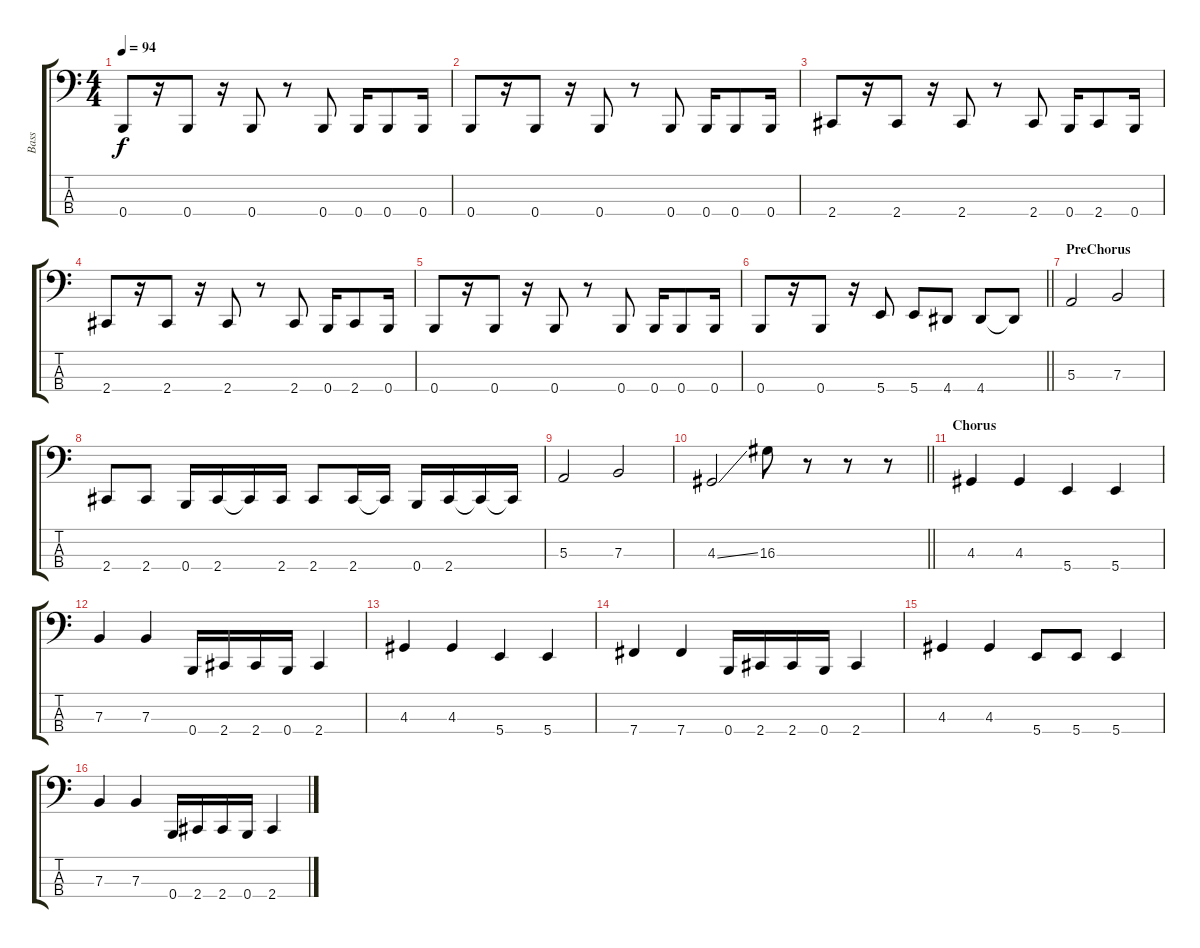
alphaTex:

\track ("Bass" "Bass") {instrument electricbasspick}
\staff {score tabs}
\tuning (D2 A1 E1 B0) {hide}
\ts (4 4)
\tempo 94
\clef f4
\ks c
0.4.8{dy f} r.16 0.4.8 r.16 0.4.8 r.8 0.4.8 0.4.16 0.4.8 0.4.16 |
0.4.8 r.16 0.4.8 r.16 0.4.8 r.8 0.4.8 0.4.16 0.4.8 0.4.16 |
2.4.8 r.16 2.4.8 r.16 2.4.8 r.8 2.4.8 0.4.16 2.4.8 0.4.16 |
2.4.8 r.16 2.4.8 r.16 2.4.8 r.8 2.4.8 0.4.16 2.4.8 0.4.16 |
0.4.8 r.16 0.4.8 r.16 0.4.8 r.8 0.4.8 0.4.16 0.4.8 0.4.16 |
\barLineRight lightlight
0.4.8 r.16 0.4.8 r.16 5.4.8 5.4.8 4.4.8 4.4.8 4.4{t}.8 |
\section ("" "PreChorus")
5.3.2 7.3.2 |
2.4.8 2.4.8 0.4.16 2.4.16 2.4{t}.16 2.4.16 2.4.8 2.4.16 2.4{t}.16 0.4.16 2.4.16 2.4{t}.16 2.4{t}.16 |
5.3.2 7.3.2 |
\barLineRight lightlight
4.3{ss}.2 16.3.8 r.8 r.8 r.8 |
\section ("" "Chorus")
4.3.4 4.3.4 5.4.4 5.4.4 |
7.3.4 7.3.4 0.4.16 2.4.16 2.4.16 0.4.16 2.4.4 |
4.3.4 4.3.4 5.4.4 5.4.4 |
7.4.4 7.4.4 0.4.16 2.4.16 2.4.16 0.4.16 2.4.4 |
4.3.4 4.3.4 5.4.8 5.4.8 5.4.4 |
7.3.4 7.3.4 0.4.16 2.4.16 2.4.16 0.4.16 2.4.4
